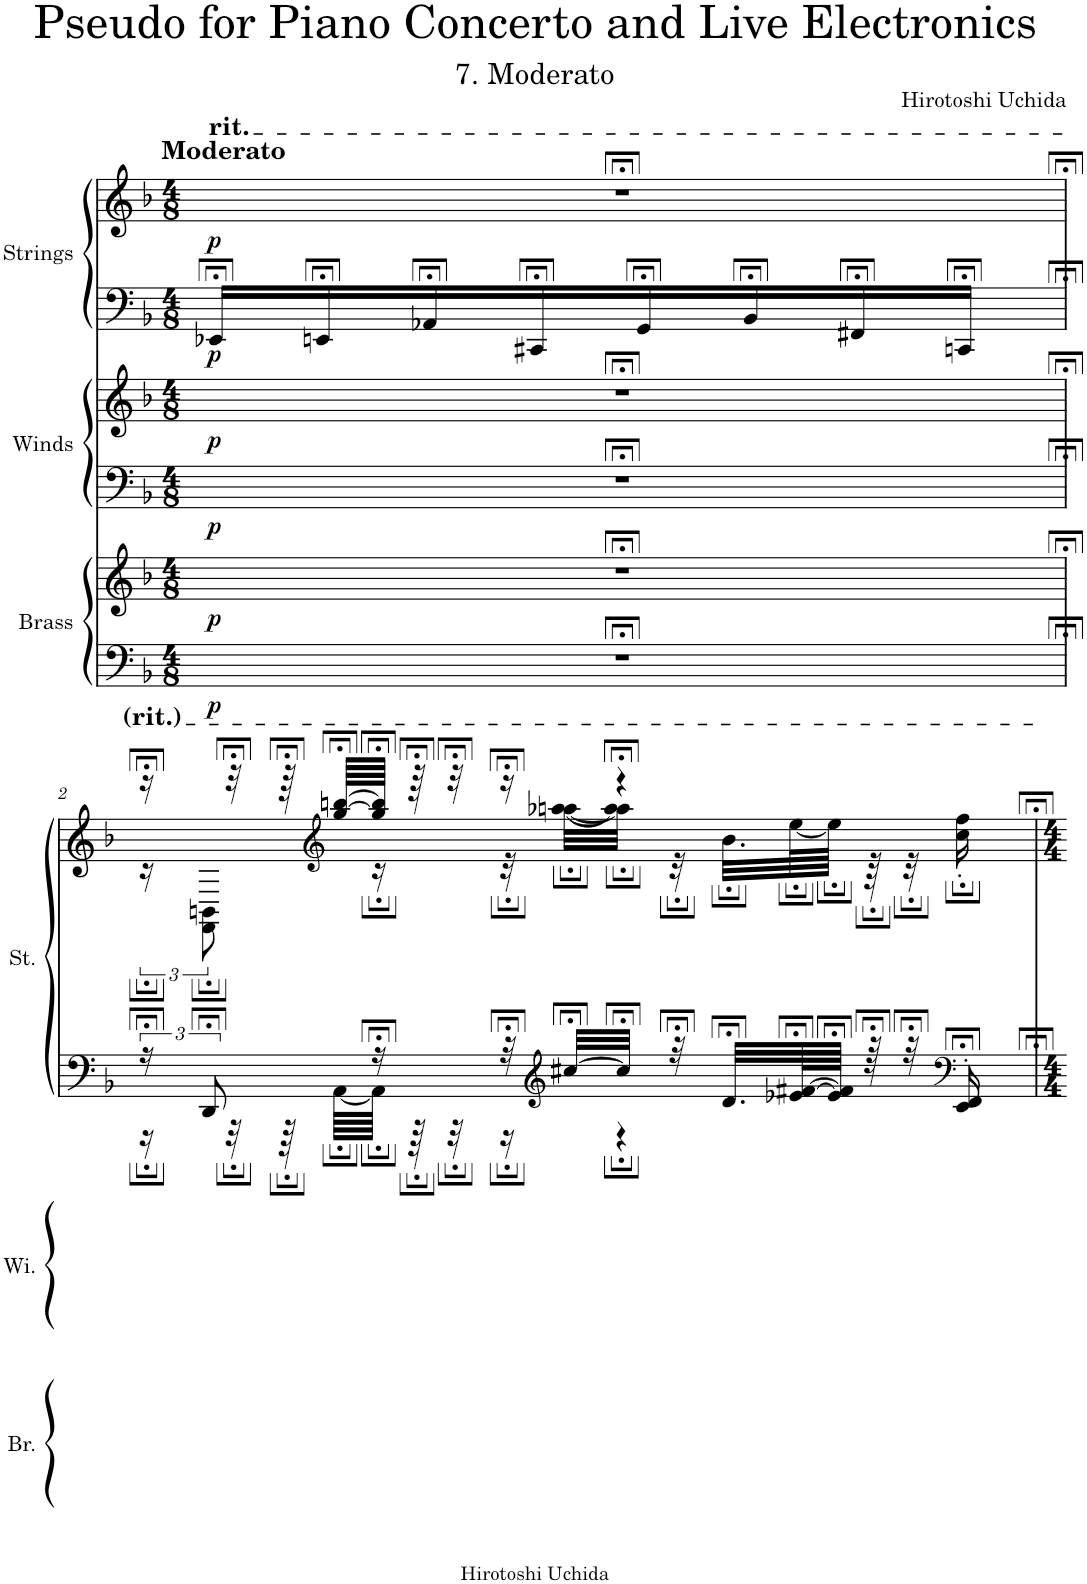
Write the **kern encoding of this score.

**kern	**kern	**dynam	**kern	**kern	**dynam	**kern	**kern	**dynam
*part3	*part3	*part3	*part2	*part2	*part2	*part1	*part1	*part1
*staff6	*staff5	*staff5/6	*staff4	*staff3	*staff3/4	*staff2	*staff1	*staff1/2
*I"Brass	*	*	*I"Winds	*	*	*I"Strings	*	*
*I'Br.	*	*	*I'Wi.	*	*	*I'St.	*	*
*clefF4	*clefG2	*	*clefF4	*clefG2	*	*clefF4	*clefG2	*
*k[b-]	*k[b-]	*	*k[b-]	*k[b-]	*	*k[b-]	*k[b-]	*
*M4/8	*M4/8	*	*M4/8	*M4/8	*	*M4/8	*M4/8	*
=1	=1	=1	=1	=1	=1	=1	=1	=1
!	!	!	!	!	!	!	!LO:TX:a:B:t=Moderato	!
!	!	!	!	!	!	!	!LO:TX:a:t=rit.	!
!	!	!LO:DY:b=2	!	!	!	!	!	!
!	!	!LO:DY:n=1:b	!	!	!LO:DY:b=2	!	!	!
!	!	!	!	!	!LO:DY:n=1:b	!	!	!LO:DY:b=2
!	!	!	!	!	!	!	!	!LO:DY:n=1:b
2r;<	2r;<	p p	2r;<	2r;<	p p	16EE-X;</LL	2r;<	p p
.	.	.	.	.	.	16EEn;</	.	.
.	.	.	.	.	.	16AA-X;</	.	.
.	.	.	.	.	.	16CC#X;</	.	.
.	.	.	.	.	.	16GG;</	.	.
.	.	.	.	.	.	16BB-;</	.	.
.	.	.	.	.	.	16FF#X;</	.	.
.	.	.	.	.	.	16CCn;</JJ	.	.
!!LO:LB:g=z
=2	=2	=2	=2	=2	=2	=2	=2	=2
*	*	*	*	*	*	*^	*^	*
2r;<	2r;<	.	2r;<	2r;<	.	24r;<	16r;	16r;<	24r;	.
.	.	.	.	.	.	12DD;</	.	.	12FF\; 12BBn\;	.
.	.	.	.	.	.	.	32r;	32r;<	.	.
.	.	.	.	.	.	.	64r;	64r;<	.	.
*	*	*	*	*	*	*	*	*clefG2	*	*
.	.	.	.	.	.	.	[64AA;\LLLL	[64gg/;< [64bbn/;<LLLL	.	.
.	.	.	.	.	.	16r;<	64AA;\JJJJ]	64gg/];< 64bb/];<JJJJ	16r;	.
.	.	.	.	.	.	.	64r;	64r;<	.	.
.	.	.	.	.	.	.	32r;	32r;<	.	.
.	.	.	.	.	.	32r;<	16r;	16r;<	32r;	.
*	*	*	*	*	*	*clefG2	*	*	*	*
.	.	.	.	.	.	[32cc#X;</LLL	.	.	[32aa-X\; [32aan\;LLL	.
.	.	.	.	.	.	32cc#;</JJJ]	4r;	4r;<	32aa-\]; 32aa\];JJJ	.
.	.	.	.	.	.	32r;<	.	.	32r;	.
.	.	.	.	.	.	32.d;</LLL	.	.	32.b-;\LLL	.
.	.	.	.	.	.	[64e-X/;< [64f#X/;<L	.	.	[64ee;\L	.
.	.	.	.	.	.	64e-/];< 64f#/];<JJJJ	.	.	64ee;\JJJJ]	.
.	.	.	.	.	.	64r;<	.	.	64r;	.
.	.	.	.	.	.	32r;<	.	.	32r;	.
*	*	*	*	*	*	*clefF4	*	*	*	*
.	.	.	.	.	.	16EE/;<' 16FF/;<'	.	.	16cc\;' 16ff\;'	.
*	*	*	*	*	*	*v	*v	*	*	*
*	*	*	*	*	*	*	*v	*v	*
=	=	=	=	=	=	=	=	=
*-	*-	*-	*-	*-	*-	*-	*-	*-
